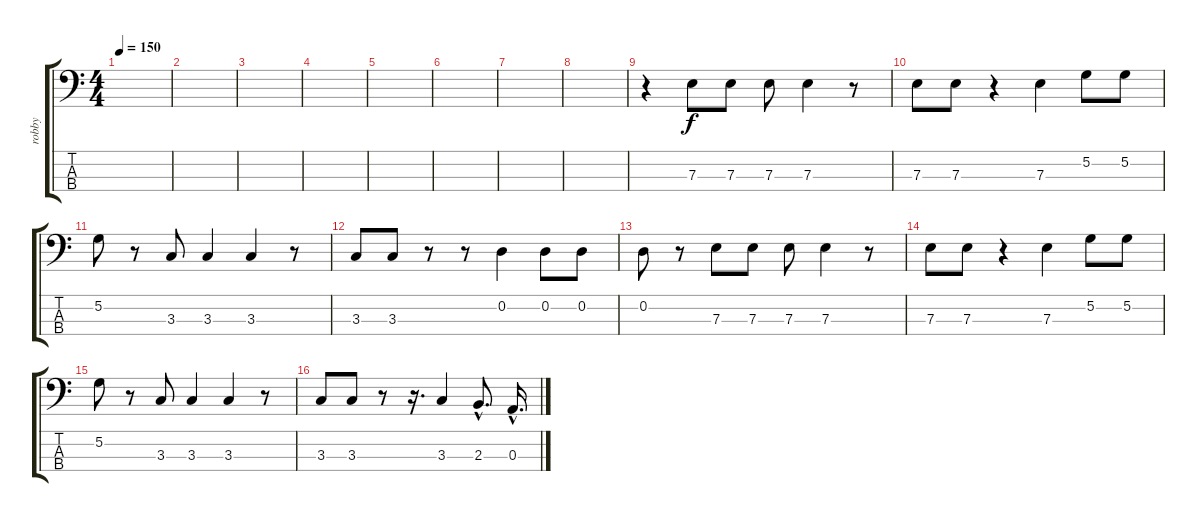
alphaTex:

\track ("robby" "robby") {instrument electricbasspick}
\staff {score tabs}
\tuning (G2 D2 A1 E1) {hide}
\ts (4 4)
\tempo 150
\clef f4
\ks c
|
|
|
|
|
|
|
|
r.4 7.3.8 7.3.8 7.3.8 7.3.4 r.8 |
7.3.8 7.3.8 r.4 7.3.4 5.2.8 5.2.8 |
5.2.8 r.8 3.3.8 3.3.4 3.3.4 r.8 |
3.3.8 3.3.8 r.8 r.8 0.2.4 0.2.8 0.2.8 |
0.2.8 r.8 7.3.8 7.3.8 7.3.8 7.3.4 r.8 |
7.3.8 7.3.8 r.4 7.3.4 5.2.8 5.2.8 |
5.2.8 r.8 3.3.8 3.3.4 3.3.4 r.8 |
3.3.8 3.3.8 r.8 r.16{d} 3.3.4 2.3{hac}.8{d} 0.3{hac}.16{d}
